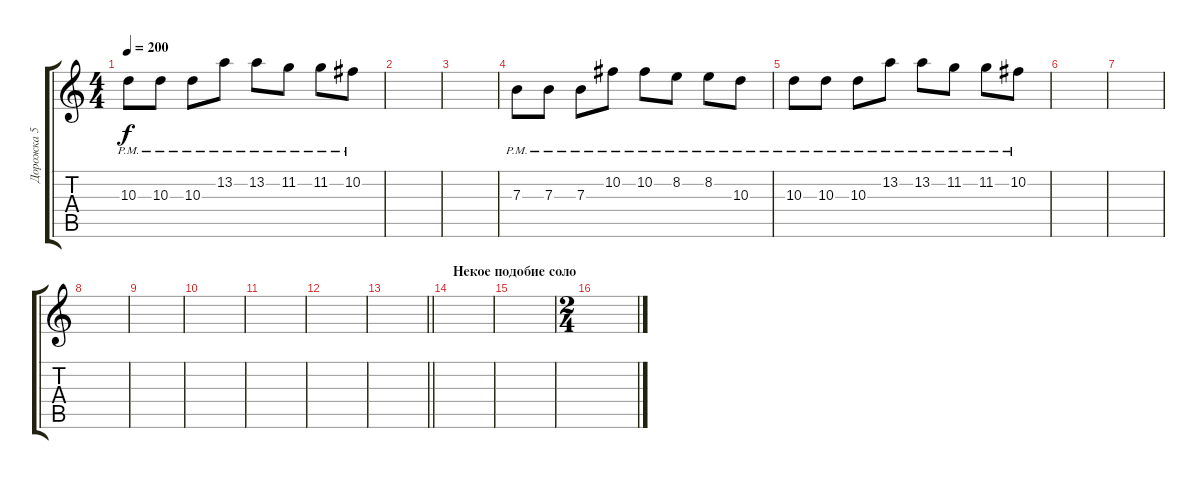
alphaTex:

\track ("Дорожка 5" "Дорожка 5") {instrument distortionguitar}
\staff {score tabs}
\tuning (Db4 Ab3 E3 B2 Gb2 B1) {hide}
\ts (4 4)
\tempo 200
\clef g2
\ks c
10.3{pm}.8{dy f} 10.3{pm}.8 10.3{pm}.8 13.2{pm}.8 13.2{pm}.8 11.2{pm}.8 11.2{pm}.8 10.2{pm}.8 |
|
|
7.3{pm}.8 7.3{pm}.8 7.3{pm}.8 10.2{pm}.8 10.2{pm}.8 8.2{pm}.8 8.2{pm}.8 10.3{pm}.8 |
10.3{pm}.8 10.3{pm}.8 10.3{pm}.8 13.2{pm}.8 13.2{pm}.8 11.2{pm}.8 11.2{pm}.8 10.2{pm}.8 |
|
|
|
|
|
|
|
\barLineRight lightlight
|
\section ("" "Некое подобие соло")
|
|
\ts (2 4)
